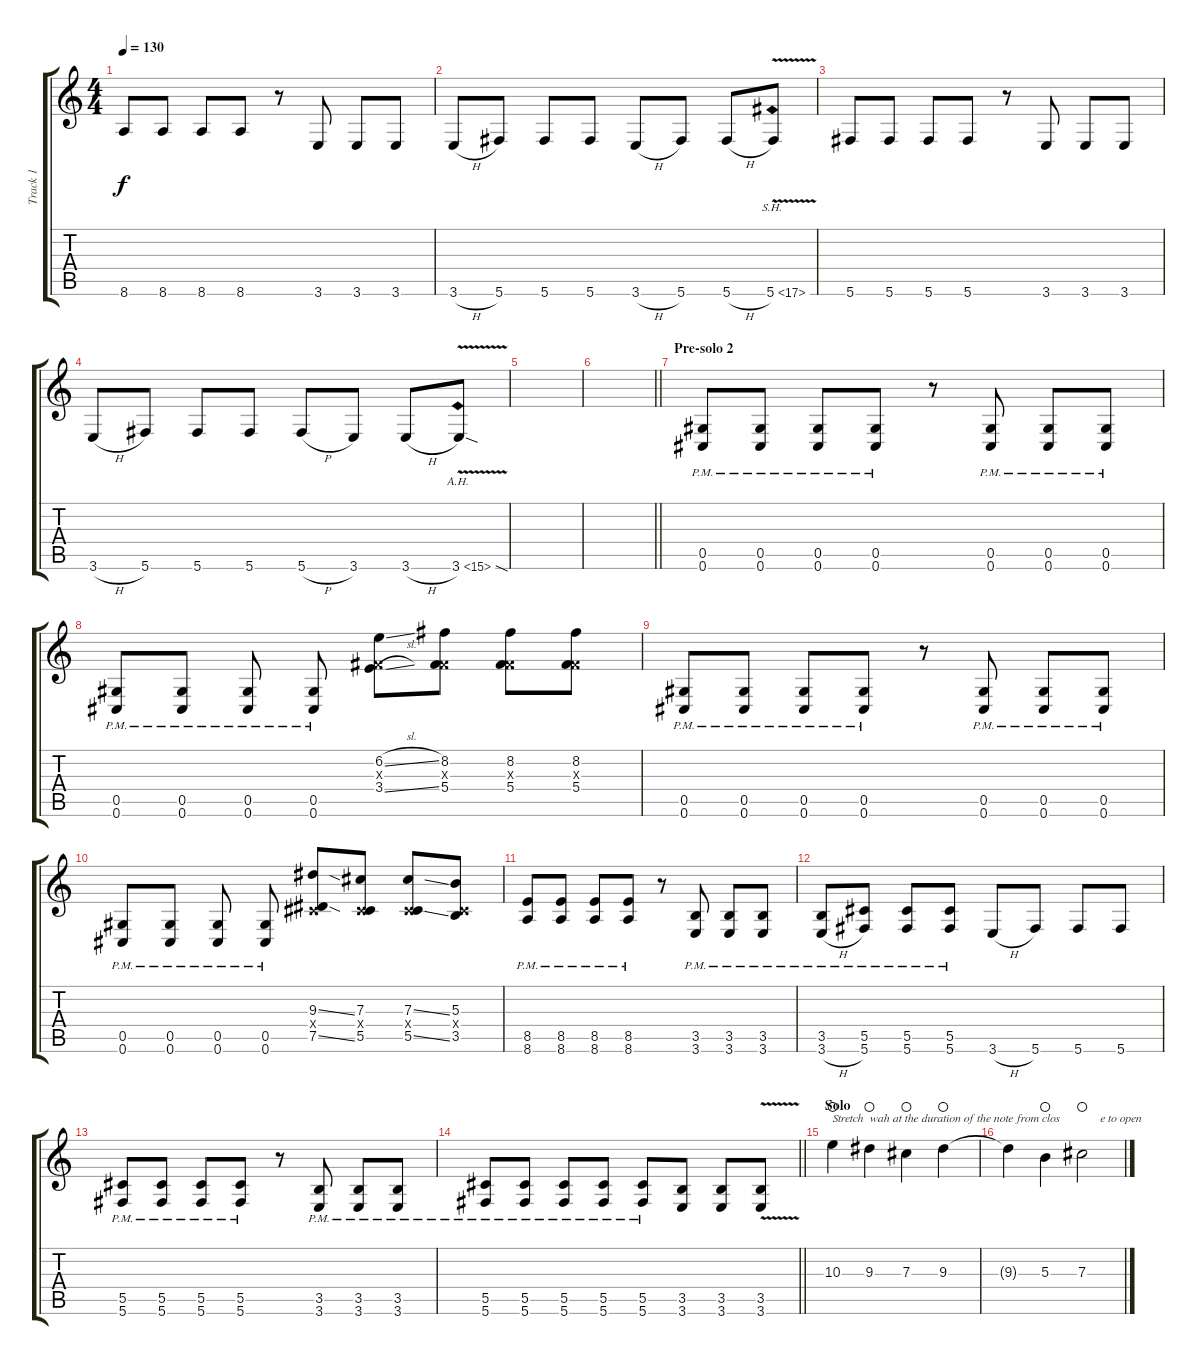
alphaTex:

\track ("Track 1" "Track 1") {instrument distortionguitar}
\staff {score tabs}
\tuning (Eb4 Bb3 Gb3 Db3 Ab2 Db2) {hide}
\ts (4 4)
\tempo 130
\clef g2
\ks c
8.6.8{dy f} 8.6.8 8.6.8 8.6.8 r.8 3.6.8 3.6.8 3.6.8 |
3.6{h}.8 5.6.8 5.6.8 5.6.8 3.6{h}.8 5.6.8 5.6{h}.8 5.6{sh 12 v}.8 |
5.6.8 5.6.8 5.6.8 5.6.8 r.8 3.6.8 3.6.8 3.6.8 |
3.6{h}.8 5.6.8 5.6.8 5.6.8 5.6{h}.8 3.6.8 3.6{h}.8 3.6{ah 12 v sod}.8 |
|
\barLineRight lightlight
|
\section ("" "Pre-solo 2")
(0.5{pm} 0.6{pm}).8 (0.5{pm} 0.6{pm}).8 (0.5{pm} 0.6{pm}).8 (0.5{pm} 0.6{pm}).8 r.8 (0.5{pm} 0.6{pm}).8 (0.5{pm} 0.6{pm}).8 (0.5{pm} 0.6{pm}).8 |
(0.5{pm} 0.6{pm}).8 (0.5{pm} 0.6{pm}).8 (0.5{pm} 0.6{pm}).8{beam split} (0.5{pm} 0.6{pm}).8 (6.2{sl} 0.3{x} 3.4{sl}).8 (8.2 0.3{x} 5.4).8 (8.2 0.3{x} 5.4).8 (8.2 0.3{x} 5.4).8 |
(0.5{pm} 0.6{pm}).8 (0.5{pm} 0.6{pm}).8 (0.5{pm} 0.6{pm}).8 (0.5{pm} 0.6{pm}).8 r.8 (0.5{pm} 0.6{pm}).8 (0.5{pm} 0.6{pm}).8 (0.5{pm} 0.6{pm}).8 |
(0.5{pm} 0.6{pm}).8 (0.5{pm} 0.6{pm}).8 (0.5{pm} 0.6{pm}).8{beam split} (0.5{pm} 0.6{pm}).8 (9.3{ss} 0.4{x} 7.5{ss}).8 (7.3 0.4{x} 5.5).8 (7.3{ss} 0.4{x} 5.5{ss}).8 (5.3 0.4{x} 3.5).8 |
(8.5{pm} 8.6{pm}).8 (8.5{pm} 8.6{pm}).8 (8.5{pm} 8.6{pm}).8 (8.5{pm} 8.6{pm}).8 r.8 (3.5{pm} 3.6{pm}).8 (3.5{pm} 3.6{pm}).8 (3.5{pm} 3.6{pm}).8 |
(3.5{pm} 3.6{h pm}).8 (5.5{pm} 5.6{pm}).8 (5.5{pm} 5.6{pm}).8 (5.5{pm} 5.6{pm}).8 3.6{h}.8 5.6.8 5.6.8 5.6.8 |
(5.5{pm} 5.6{pm}).8 (5.5{pm} 5.6{pm}).8 (5.5{pm} 5.6{pm}).8 (5.5{pm} 5.6{pm}).8 r.8 (3.5{pm} 3.6{pm}).8 (3.5{pm} 3.6{pm}).8 (3.5{pm} 3.6{pm}).8 |
\barLineRight lightlight
(5.5{pm} 5.6{pm}).8 (5.5{pm} 5.6{pm}).8 (5.5{pm} 5.6{pm}).8 (5.5{pm} 5.6{pm}).8 (5.5{pm} 5.6{pm}).8 (3.5 3.6).8 (3.5 3.6).8 (3.5 3.6{v}).8 |
\section ("" "Solo")
10.3.4{txt "Stretch  wah at the duration of the note from clos" waho} 9.3.4{waho} 7.3.4{waho} 9.3.4{waho} |
9.3{t}.4 5.3.4{waho} 7.3.2{txt "      e to open" waho}
